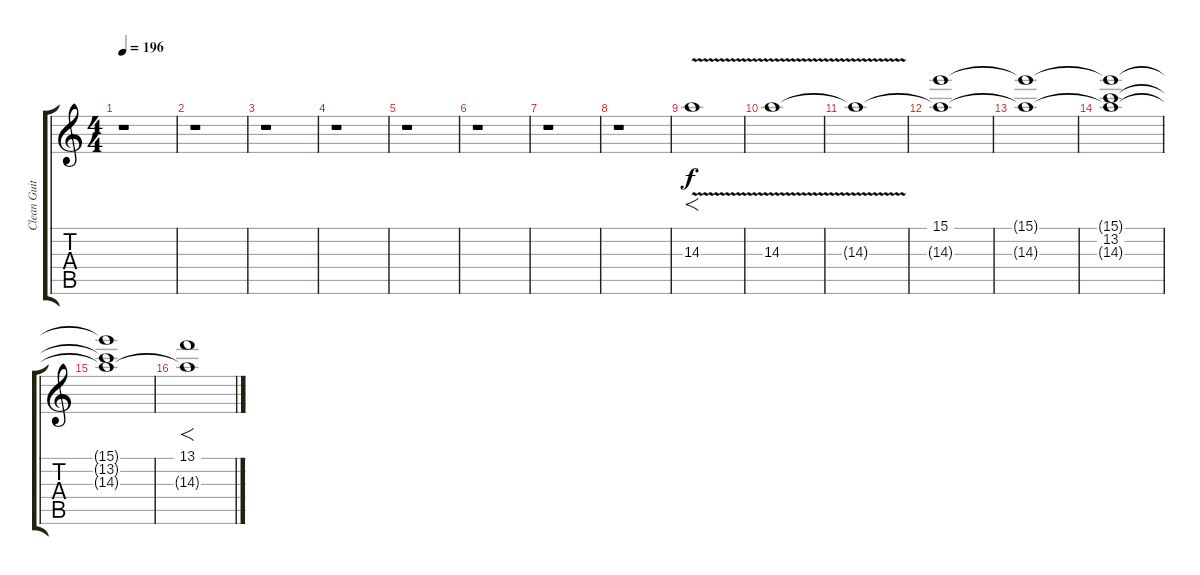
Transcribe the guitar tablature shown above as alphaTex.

\track ("Clean Guitar" "Clean Guit") {instrument acousticguitarsteel}
\staff {score tabs}
\tuning (E4 B3 G3 D3 A2 E2) {hide}
\ts (4 4)
\tempo 196
\clef g2
\ks c
r.1{dy f} |
r.1 |
r.1 |
r.1 |
r.1 |
r.1 |
r.1 |
r.1 |
14.3{v}.1{f instrument overdrivenguitar} |
14.3{v}.1{instrument overdrivenguitar} |
14.3{t}.1 |
(15.1 14.3{t}).1 |
(15.1{t} 14.3{t}).1 |
(15.1{t} 13.2 14.3{t}).1 |
(15.1{t} 13.2{t} 14.3{t}).1 |
(13.1 14.3{t}).1{f}
